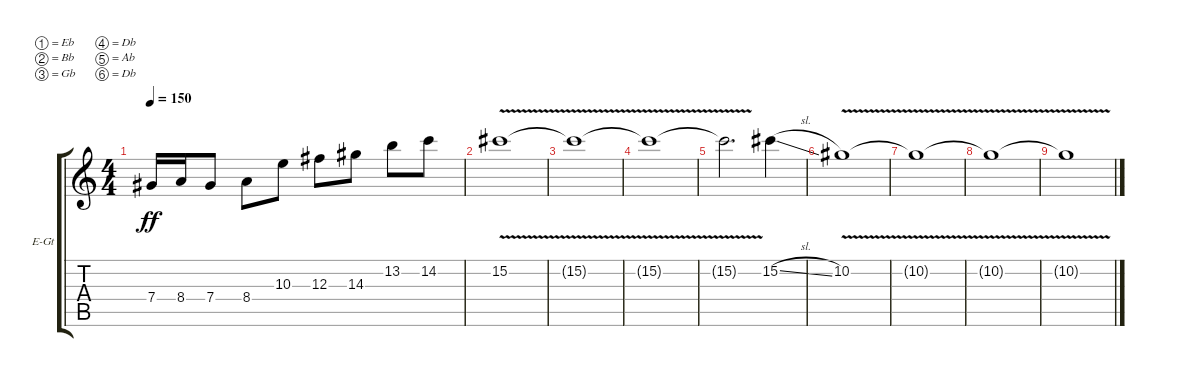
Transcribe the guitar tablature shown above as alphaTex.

\bracketExtendMode groupsimilarinstruments
\firstSystemTrackNameOrientation horizontal
\otherSystemsTrackNameOrientation horizontal
\track ("Solo Guitar 1" "E-Gt") {instrument distortionguitar}
\staff {score tabs}
\tuning (Eb4 Bb3 Gb3 Db3 Ab2 Db2)
\ts (4 4)
\tempo 150
\clef g2
\ks c
7.4.16{dy ff instrument distortionguitar} 8.4.16 7.4.8 8.4.8 10.3.8 12.3.8 14.3.8 13.2.8 14.2.8 |
15.2{v}.1 |
15.2{v t}.1 |
15.2{v t}.1 |
15.2{v t}.2{d} 15.2{sl}.4 |
10.2{v}.1 |
10.2{v t}.1 |
10.2{v t}.1 |
10.2{v t}.1
